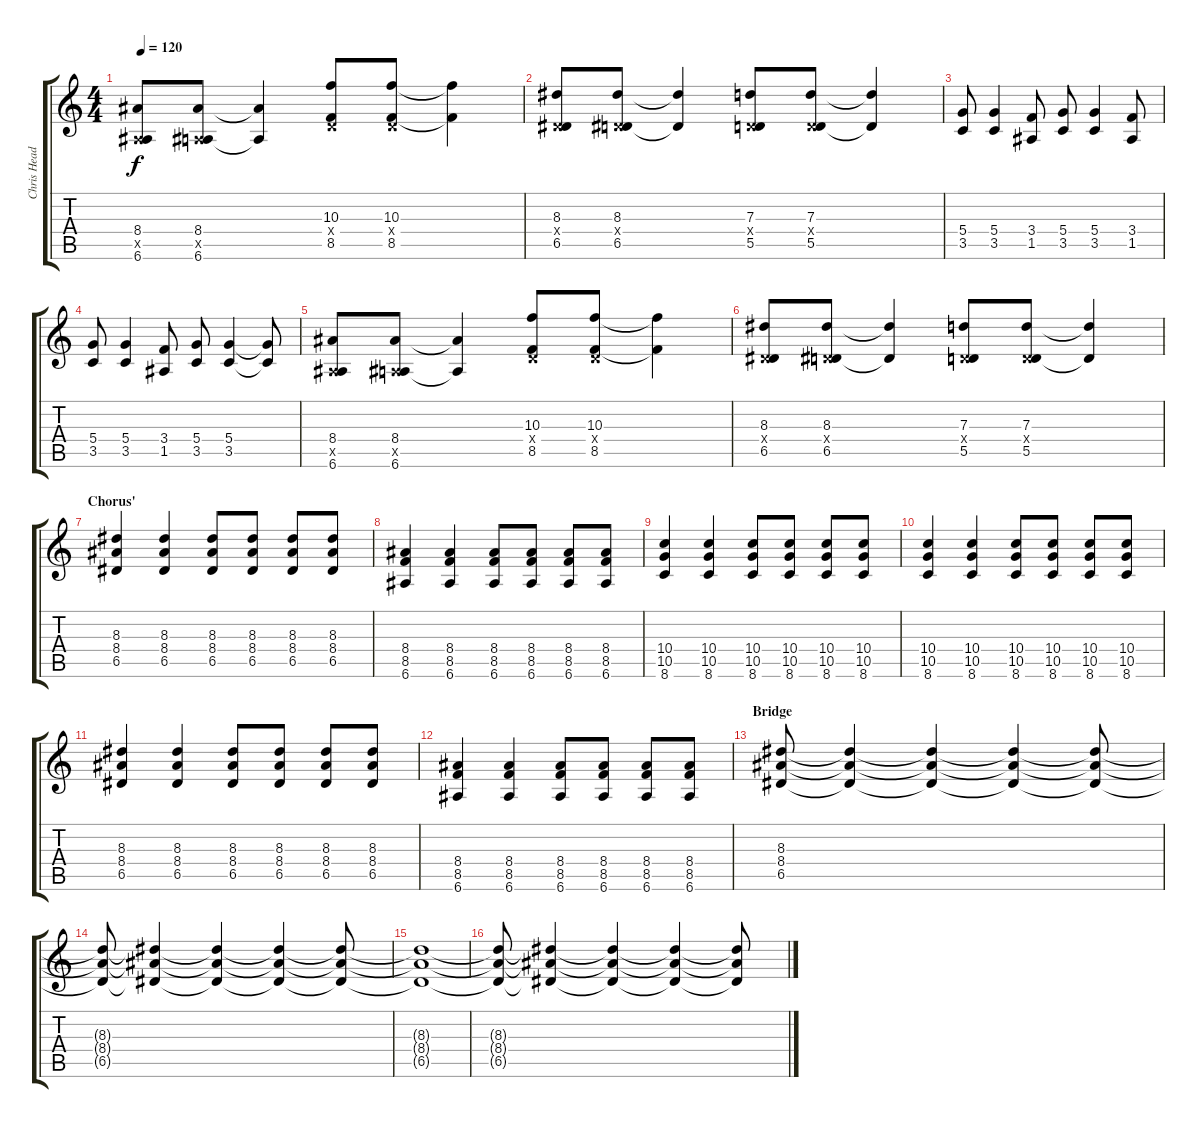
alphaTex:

\track ("Chris Head (Guitar)" "Chris Head") {instrument distortionguitar}
\staff {score tabs}
\tuning (E4 B3 G3 D3 A2 E2) {hide}
\ts (4 4)
\tempo 120
\clef g2
\ks c
(8.4 0.5{x} 6.6).8{dy f} (8.4 0.5{x} 6.6).8 (8.4{t} 6.6{t}).4 (10.3 0.4{x} 8.5).8 (10.3 0.4{x} 8.5).8 (10.3{t} 8.5{t}).4 |
(8.3 0.4{x} 6.5).8 (8.3 0.4{x} 6.5).8 (8.3{t} 6.5{t}).4 (7.3 0.4{x} 5.5).8 (7.3 0.4{x} 5.5).8 (7.3{t} 5.5{t}).4 |
(5.4 3.5).8 (5.4 3.5).4 (3.4 1.5).8 (5.4 3.5).8 (5.4 3.5).4 (3.4 1.5).8 |
(5.4 3.5).8 (5.4 3.5).4 (3.4 1.5).8 (5.4 3.5).8 (5.4 3.5).4 (5.4{t} 3.5{t}).8 |
(8.4 0.5{x} 6.6).8 (8.4 0.5{x} 6.6).8 (8.4{t} 6.6{t}).4 (10.3 0.4{x} 8.5).8 (10.3 0.4{x} 8.5).8 (10.3{t} 8.5{t}).4 |
(8.3 0.4{x} 6.5).8 (8.3 0.4{x} 6.5).8 (8.3{t} 6.5{t}).4 (7.3 0.4{x} 5.5).8 (7.3 0.4{x} 5.5).8 (7.3{t} 5.5{t}).4 |
\section ("" "Chorus'")
(8.3 8.4 6.5).4 (8.3 8.4 6.5).4 (8.3 8.4 6.5).8 (8.3 8.4 6.5).8 (8.3 8.4 6.5).8 (8.3 8.4 6.5).8 |
(8.4 8.5 6.6).4 (8.4 8.5 6.6).4 (8.4 8.5 6.6).8 (8.4 8.5 6.6).8 (8.4 8.5 6.6).8 (8.4 8.5 6.6).8 |
(10.4 10.5 8.6).4 (10.4 10.5 8.6).4 (10.4 10.5 8.6).8 (10.4 10.5 8.6).8 (10.4 10.5 8.6).8 (10.4 10.5 8.6).8 |
(10.4 10.5 8.6).4 (10.4 10.5 8.6).4 (10.4 10.5 8.6).8 (10.4 10.5 8.6).8 (10.4 10.5 8.6).8 (10.4 10.5 8.6).8 |
(8.3 8.4 6.5).4 (8.3 8.4 6.5).4 (8.3 8.4 6.5).8 (8.3 8.4 6.5).8 (8.3 8.4 6.5).8 (8.3 8.4 6.5).8 |
(8.4 8.5 6.6).4 (8.4 8.5 6.6).4 (8.4 8.5 6.6).8 (8.4 8.5 6.6).8 (8.4 8.5 6.6).8 (8.4 8.5 6.6).8 |
\section ("" "Bridge")
(8.3 8.4 6.5).8 (8.3{t} 8.4{t} 6.5{t}).4 (8.3{t} 8.4{t} 6.5{t}).4 (8.3{t} 8.4{t} 6.5{t}).4 (8.3{t} 8.4{t} 6.5{t}).8 |
(8.3{t} 8.4{t} 6.5{t}).8 (8.3{t} 8.4{t} 6.5{t}).4 (8.3{t} 8.4{t} 6.5{t}).4 (8.3{t} 8.4{t} 6.5{t}).4 (8.3{t} 8.4{t} 6.5{t}).8 |
(8.3{t} 8.4{t} 6.5{t}).1 |
(8.3{t} 8.4{t} 6.5{t}).8 (8.3{t} 8.4{t} 6.5{t}).4 (8.3{t} 8.4{t} 6.5{t}).4 (8.3{t} 8.4{t} 6.5{t}).4 (8.3{t} 8.4{t} 6.5{t}).8
